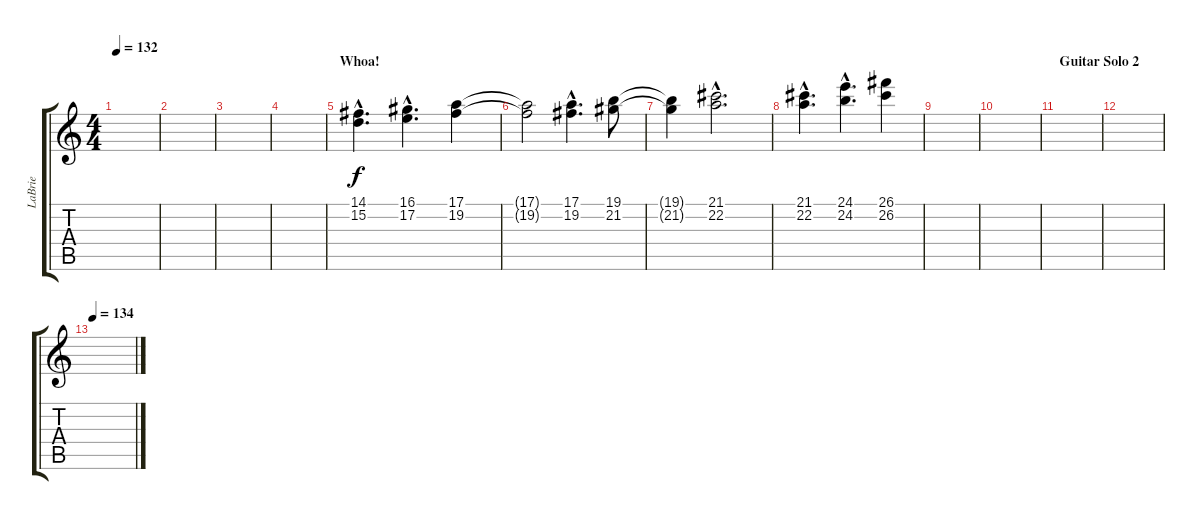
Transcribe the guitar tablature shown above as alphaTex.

\track ("LaBrie" "LaBrie") {instrument tenorsax}
\staff {score tabs}
\tuning (E4 B3 G3 D3 A2 E2) {hide}
\ts (4 4)
\tempo 132
\clef g2
\ks c
|
|
|
|
\section ("" "Whoa!")
(14.1{hac} 15.2{hac}).4{d} (16.1{hac} 17.2{hac}).4{d} (17.1 19.2).4 |
(17.1{t} 19.2{t}).2 (17.1{hac} 19.2{hac}).4{d} (19.1 21.2).8 |
(19.1{t} 21.2{t}).4 (21.1{hac} 22.2{hac}).2{d} |
(21.1{hac} 22.2{hac}).4{d} (24.1{hac} 24.2{hac}).4{d} (26.1 26.2).4 |
|
|
\section ("" "Guitar Solo 2")
|
|
\tempo 134
